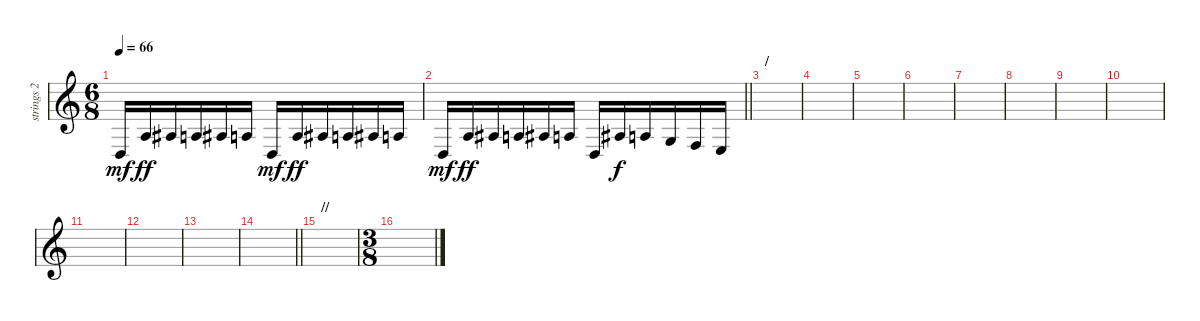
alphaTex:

\track ("strings 2" "strings 2") {instrument stringensemble1}
\staff {score}
\tuning (E4 B3 G3 D3 A2 E2) {hide}
\ts (6 8)
\tempo 66
\clef g2
\ks c
0.4.16{dy mf} 2.3.16{dy ff} 3.3.16 2.3.16 3.3.16 2.3.16 0.4.16{dy mf} 2.3.16{dy ff} 3.3.16 2.3.16 3.3.16 2.3.16 |
\barLineRight lightlight
0.4.16{dy mf} 2.3.16{dy ff} 3.3.16 2.3.16 3.3.16 2.3.16 0.4.16 3.3.16{dy f} 2.3.16 0.3.16 3.4.16 2.4.16 |
\section ("" "/")
|
|
|
|
|
|
|
|
|
|
|
\barLineRight lightlight
|
\section ("" "//")
|
\ts (3 8)
